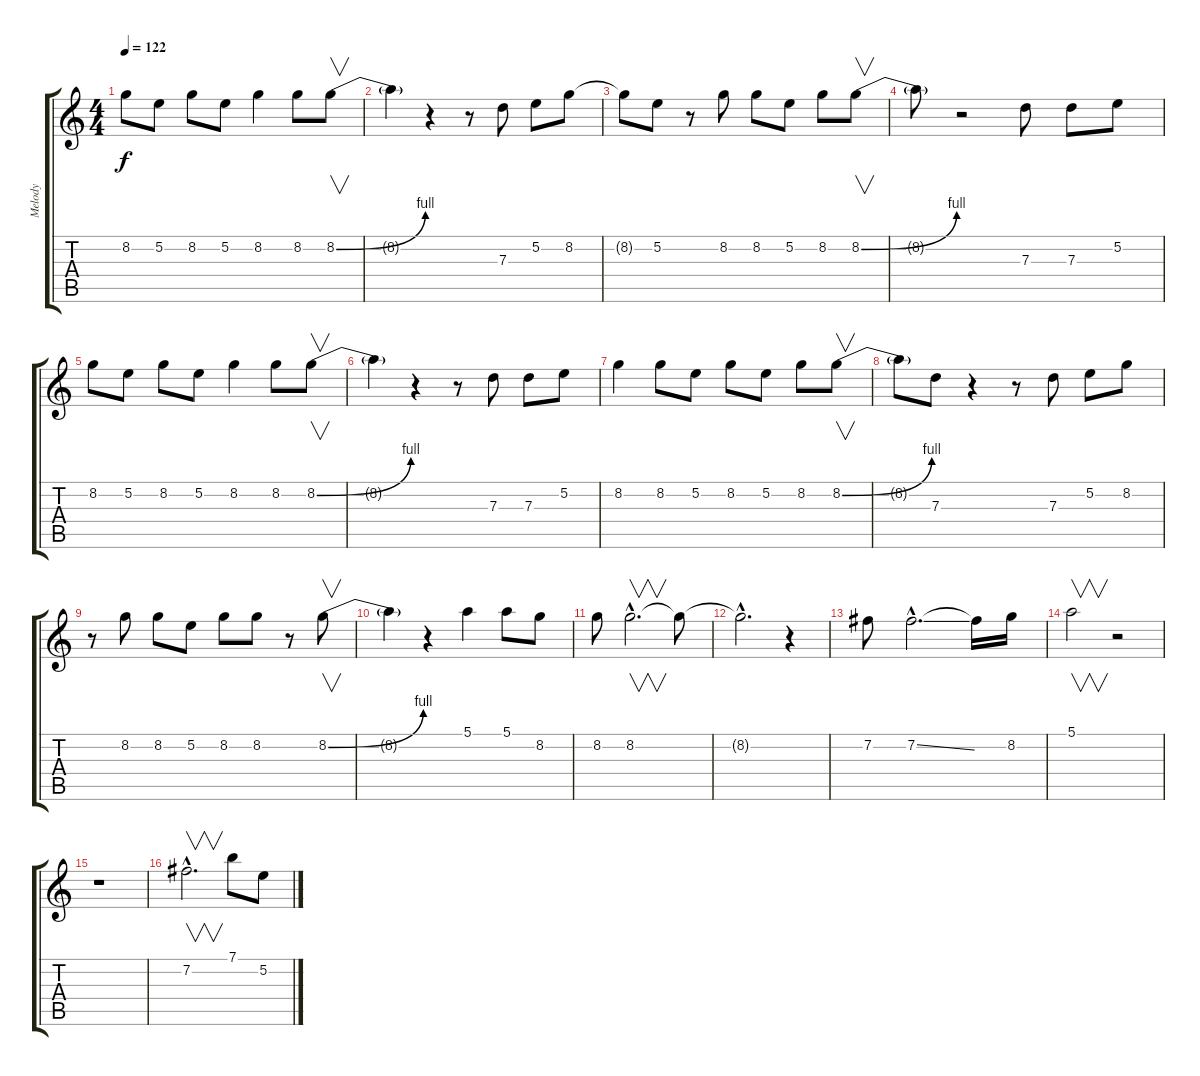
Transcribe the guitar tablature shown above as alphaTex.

\track ("Melody              " "Melody    ") {instrument distortionguitar}
\staff {score tabs}
\tuning (E4 B3 G3 D3 A2 E2) {hide}
\ts (4 4)
\tempo 122
\clef g2
\ks c
8.2.8{dy f} 5.2.8 8.2.8 5.2.8 8.2.4 8.2.8 8.2{be (bend 0 0 60 4)}.8{v} |
8.2{t}.4 r.4 r.8 7.3.8 5.2.8 8.2.8 |
8.2{t}.8 5.2.8 r.8 8.2.8 8.2.8 5.2.8 8.2.8 8.2{be (bend 0 0 60 4)}.8{v} |
8.2{t}.8 r.2 7.3.8 7.3.8 5.2.8 |
8.2.8 5.2.8 8.2.8 5.2.8 8.2.4 8.2.8 8.2{be (bend 0 0 60 4)}.8{v} |
8.2{t}.4 r.4 r.8 7.3.8 7.3.8 5.2.8 |
8.2.4 8.2.8 5.2.8 8.2.8 5.2.8 8.2.8 8.2{be (bend 0 0 60 4)}.8{v} |
8.2{t}.8 7.3.8 r.4 r.8 7.3.8 5.2.8 8.2.8 |
r.8 8.2.8 8.2.8 5.2.8 8.2.8 8.2.8 r.8 8.2{be (bend 0 0 60 4)}.8{v} |
8.2{t}.4 r.4 5.1.4 5.1.8 8.2.8 |
8.2.8 8.2{hac}.2{v d} 8.2{t}.8 |
8.2{hac t}.2{d} r.4 |
7.2.8 7.2{ss hac}.2{d} 7.2{t}.16 8.2.16 |
5.1.2{v} r.2 |
r.1 |
7.2{hac}.2{v d} 7.1.8 5.2.8
